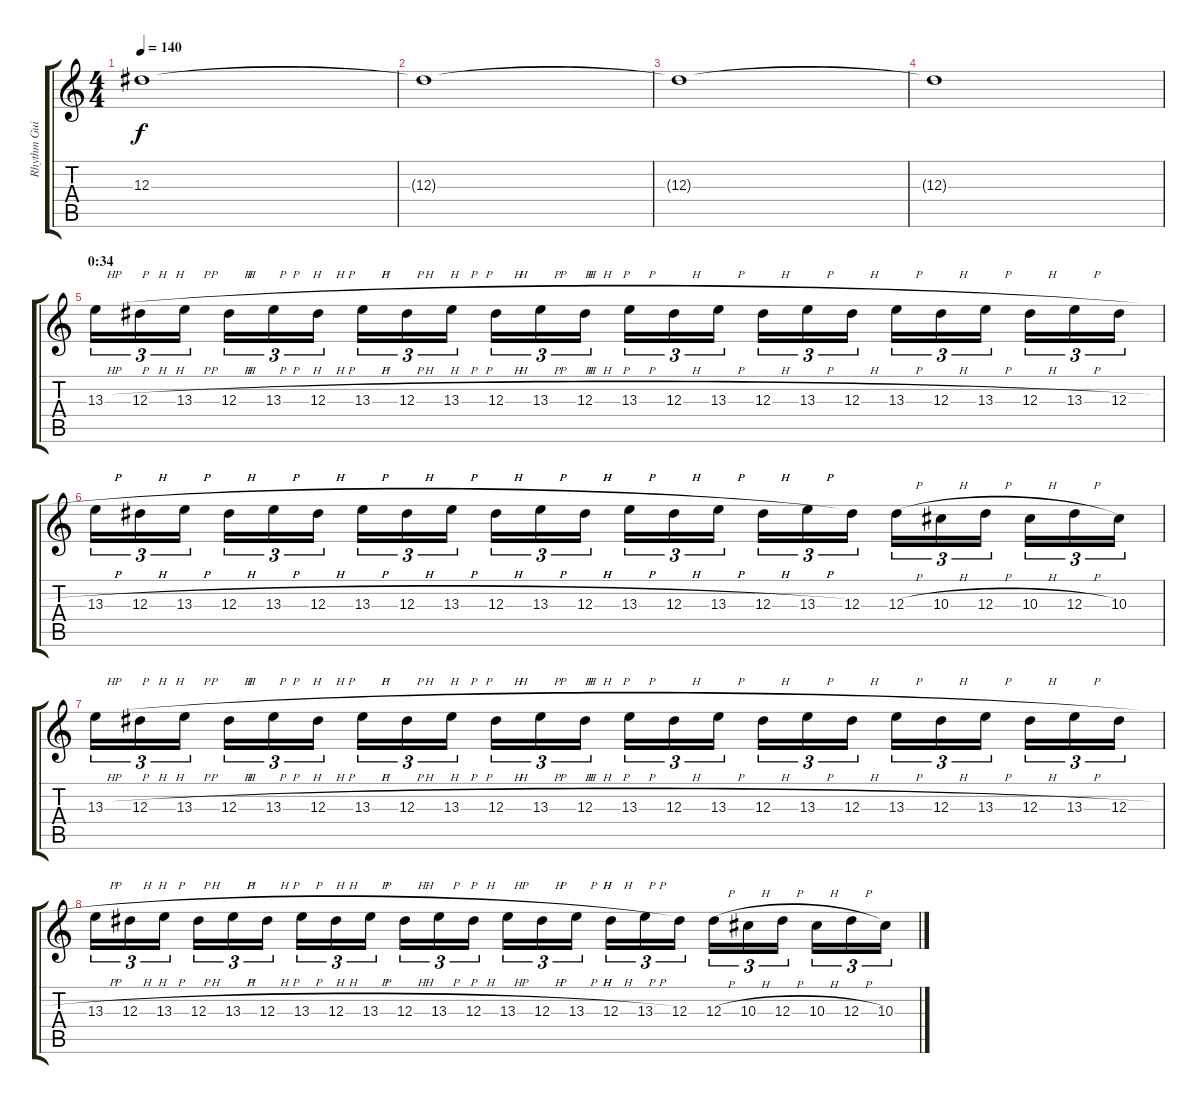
\track ("Rhythm Guitar" "Rhythm Gui") {instrument overdrivenguitar}
\staff {score tabs}
\tuning (C4 G3 Eb3 Bb2 F2 C2) {hide}
\ts (4 4)
\tempo 140
\clef g2
\ks c
12.3{t}.1{dy f} |
12.3{t}.1 |
12.3{t}.1 |
12.3{t}.1 |
\section ("" "0:34")
13.3{h}.16{tu (3 2)} 12.3{h}.16{tu (3 2)} 13.3{h}.16{tu (3 2)} 12.3{h}.16{tu (3 2)} 13.3{h}.16{tu (3 2)} 12.3{h}.16{tu (3 2)} 13.3{h}.16{tu (3 2)} 12.3{h}.16{tu (3 2)} 13.3{h}.16{tu (3 2)} 12.3{h}.16{tu (3 2)} 13.3{h}.16{tu (3 2)} 12.3{h}.16{tu (3 2)} 13.3{h}.16{tu (3 2)} 12.3{h}.16{tu (3 2)} 13.3{h}.16{tu (3 2)} 12.3{h}.16{tu (3 2)} 13.3{h}.16{tu (3 2)} 12.3{h}.16{tu (3 2)} 13.3{h}.16{tu (3 2)} 12.3{h}.16{tu (3 2)} 13.3{h}.16{tu (3 2)} 12.3{h}.16{tu (3 2)} 13.3{h}.16{tu (3 2)} 12.3{h}.16{tu (3 2)} |
13.3{h}.16{tu (3 2)} 12.3{h}.16{tu (3 2)} 13.3{h}.16{tu (3 2)} 12.3{h}.16{tu (3 2)} 13.3{h}.16{tu (3 2)} 12.3{h}.16{tu (3 2)} 13.3{h}.16{tu (3 2)} 12.3{h}.16{tu (3 2)} 13.3{h}.16{tu (3 2)} 12.3{h}.16{tu (3 2)} 13.3{h}.16{tu (3 2)} 12.3{h}.16{tu (3 2)} 13.3{h}.16{tu (3 2)} 12.3{h}.16{tu (3 2)} 13.3{h}.16{tu (3 2)} 12.3{h}.16{tu (3 2)} 13.3{h}.16{tu (3 2)} 12.3.16{tu (3 2)} 12.3{h}.16{tu (3 2)} 10.3{h}.16{tu (3 2)} 12.3{h}.16{tu (3 2)} 10.3{h}.16{tu (3 2)} 12.3{h}.16{tu (3 2)} 10.3.16{tu (3 2)} |
13.3{h}.16{tu (3 2)} 12.3{h}.16{tu (3 2)} 13.3{h}.16{tu (3 2)} 12.3{h}.16{tu (3 2)} 13.3{h}.16{tu (3 2)} 12.3{h}.16{tu (3 2)} 13.3{h}.16{tu (3 2)} 12.3{h}.16{tu (3 2)} 13.3{h}.16{tu (3 2)} 12.3{h}.16{tu (3 2)} 13.3{h}.16{tu (3 2)} 12.3{h}.16{tu (3 2)} 13.3{h}.16{tu (3 2)} 12.3{h}.16{tu (3 2)} 13.3{h}.16{tu (3 2)} 12.3{h}.16{tu (3 2)} 13.3{h}.16{tu (3 2)} 12.3{h}.16{tu (3 2)} 13.3{h}.16{tu (3 2)} 12.3{h}.16{tu (3 2)} 13.3{h}.16{tu (3 2)} 12.3{h}.16{tu (3 2)} 13.3{h}.16{tu (3 2)} 12.3{h}.16{tu (3 2)} |
13.3{h}.16{tu (3 2)} 12.3{h}.16{tu (3 2)} 13.3{h}.16{tu (3 2)} 12.3{h}.16{tu (3 2)} 13.3{h}.16{tu (3 2)} 12.3{h}.16{tu (3 2)} 13.3{h}.16{tu (3 2)} 12.3{h}.16{tu (3 2)} 13.3{h}.16{tu (3 2)} 12.3{h}.16{tu (3 2)} 13.3{h}.16{tu (3 2)} 12.3{h}.16{tu (3 2)} 13.3{h}.16{tu (3 2)} 12.3{h}.16{tu (3 2)} 13.3{h}.16{tu (3 2)} 12.3{h}.16{tu (3 2)} 13.3{h}.16{tu (3 2)} 12.3.16{tu (3 2)} 12.3{h}.16{tu (3 2)} 10.3{h}.16{tu (3 2)} 12.3{h}.16{tu (3 2)} 10.3{h}.16{tu (3 2)} 12.3{h}.16{tu (3 2)} 10.3.16{tu (3 2)}
